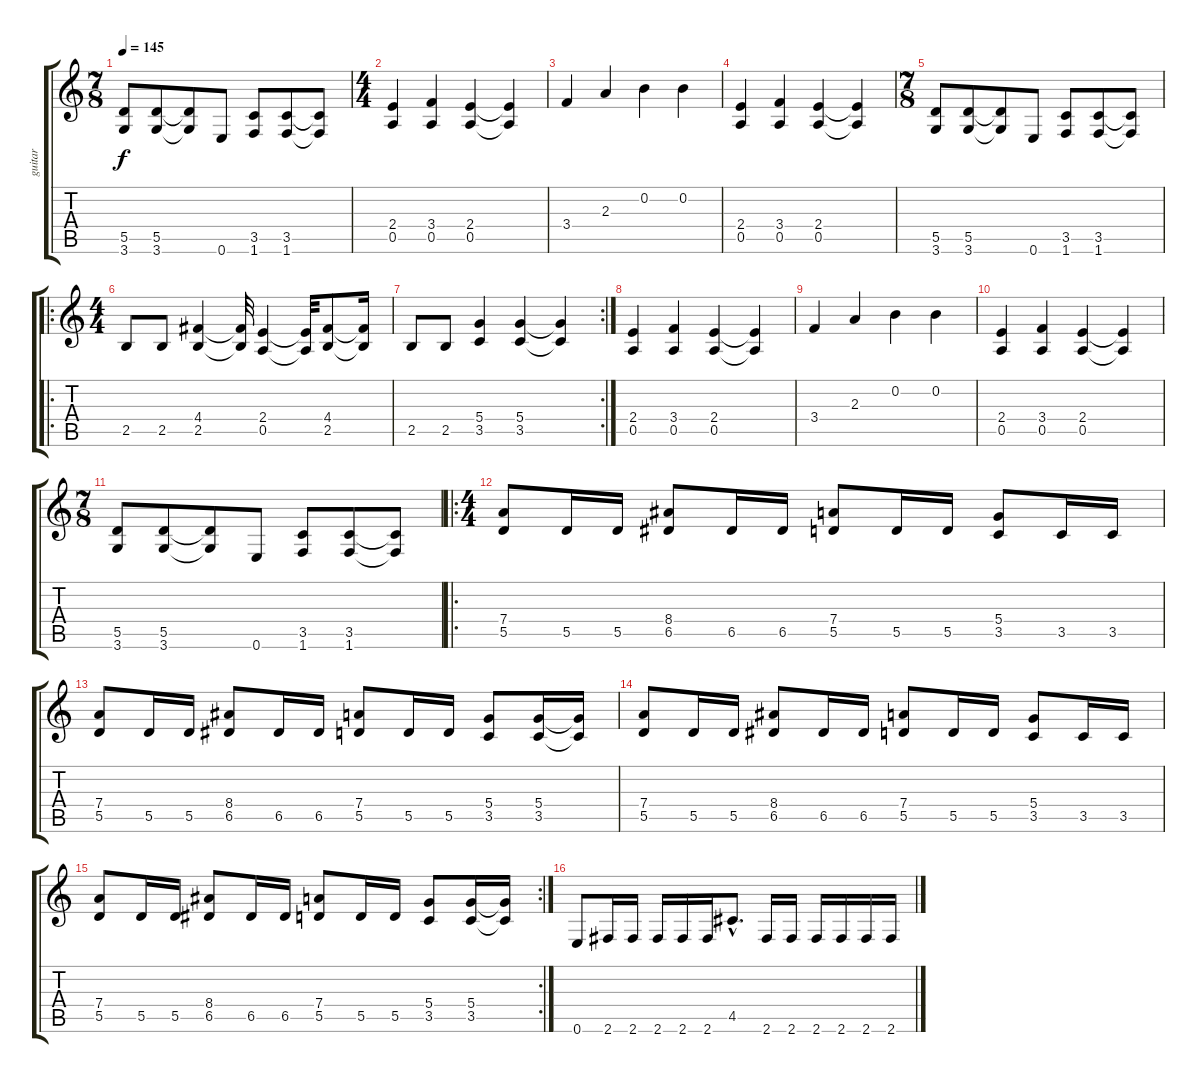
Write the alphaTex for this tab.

\track ("guitar" "guitar") {instrument distortionguitar}
\staff {score tabs}
\tuning (E4 B3 G3 D3 A2 E2) {hide}
\ts (7 8)
\tempo 145
\clef g2
\ks c
(5.5 3.6).8{dy f} (5.5 3.6).8 (5.5{t} 3.6{t}).8 0.6.8 (3.5 1.6).8 (3.5 1.6).8 (3.5{t} 1.6{t}).8 |
\ts (4 4)
(2.4 0.5).4 (3.4 0.5).4 (2.4 0.5).4 (2.4{t} 0.5{t}).4 |
3.4.4 2.3.4 0.2.4 0.2.4 |
(2.4 0.5).4 (3.4 0.5).4 (2.4 0.5).4 (2.4{t} 0.5{t}).4 |
\ts (7 8)
(5.5 3.6).8 (5.5 3.6).8 (5.5{t} 3.6{t}).8 0.6.8 (3.5 1.6).8 (3.5 1.6).8 (3.5{t} 1.6{t}).8 |
\ro
\ts (4 4)
2.5.8 2.5.8 (4.4 2.5).4 (4.4{t} 2.5{t}).32 (2.4 0.5).4 (2.4{t} 0.5{t}).32 (4.4 2.5).8 (4.4{t} 2.5{t}).16 |
\rc 2
2.5.8 2.5.8 (5.4 3.5).4 (5.4 3.5).4 (5.4{t} 3.5{t}).4 |
(2.4 0.5).4 (3.4 0.5).4 (2.4 0.5).4 (2.4{t} 0.5{t}).4 |
3.4.4 2.3.4 0.2.4 0.2.4 |
(2.4 0.5).4 (3.4 0.5).4 (2.4 0.5).4 (2.4{t} 0.5{t}).4 |
\ts (7 8)
(5.5 3.6).8 (5.5 3.6).8 (5.5{t} 3.6{t}).8 0.6.8 (3.5 1.6).8 (3.5 1.6).8 (3.5{t} 1.6{t}).8 |
\ro
\ts (4 4)
(7.4 5.5).8 5.5.16 5.5.16 (8.4 6.5).8 6.5.16 6.5.16 (7.4 5.5).8 5.5.16 5.5.16 (5.4 3.5).8 3.5.16 3.5.16 |
(7.4 5.5).8 5.5.16 5.5.16 (8.4 6.5).8 6.5.16 6.5.16 (7.4 5.5).8 5.5.16 5.5.16 (5.4 3.5).8 (5.4 3.5).16 (5.4{t} 3.5{t}).16 |
(7.4 5.5).8 5.5.16 5.5.16 (8.4 6.5).8 6.5.16 6.5.16 (7.4 5.5).8 5.5.16 5.5.16 (5.4 3.5).8 3.5.16 3.5.16 |
\rc 2
(7.4 5.5).8 5.5.16 5.5.16 (8.4 6.5).8 6.5.16 6.5.16 (7.4 5.5).8 5.5.16 5.5.16 (5.4 3.5).8 (5.4 3.5).16 (5.4{t} 3.5{t}).16 |
0.6.8 2.6.16 2.6.16 2.6.16 2.6.16 2.6.16 4.5{hac}.8{d} 2.6.16 2.6.16 2.6.16 2.6.16 2.6.16 2.6.16
